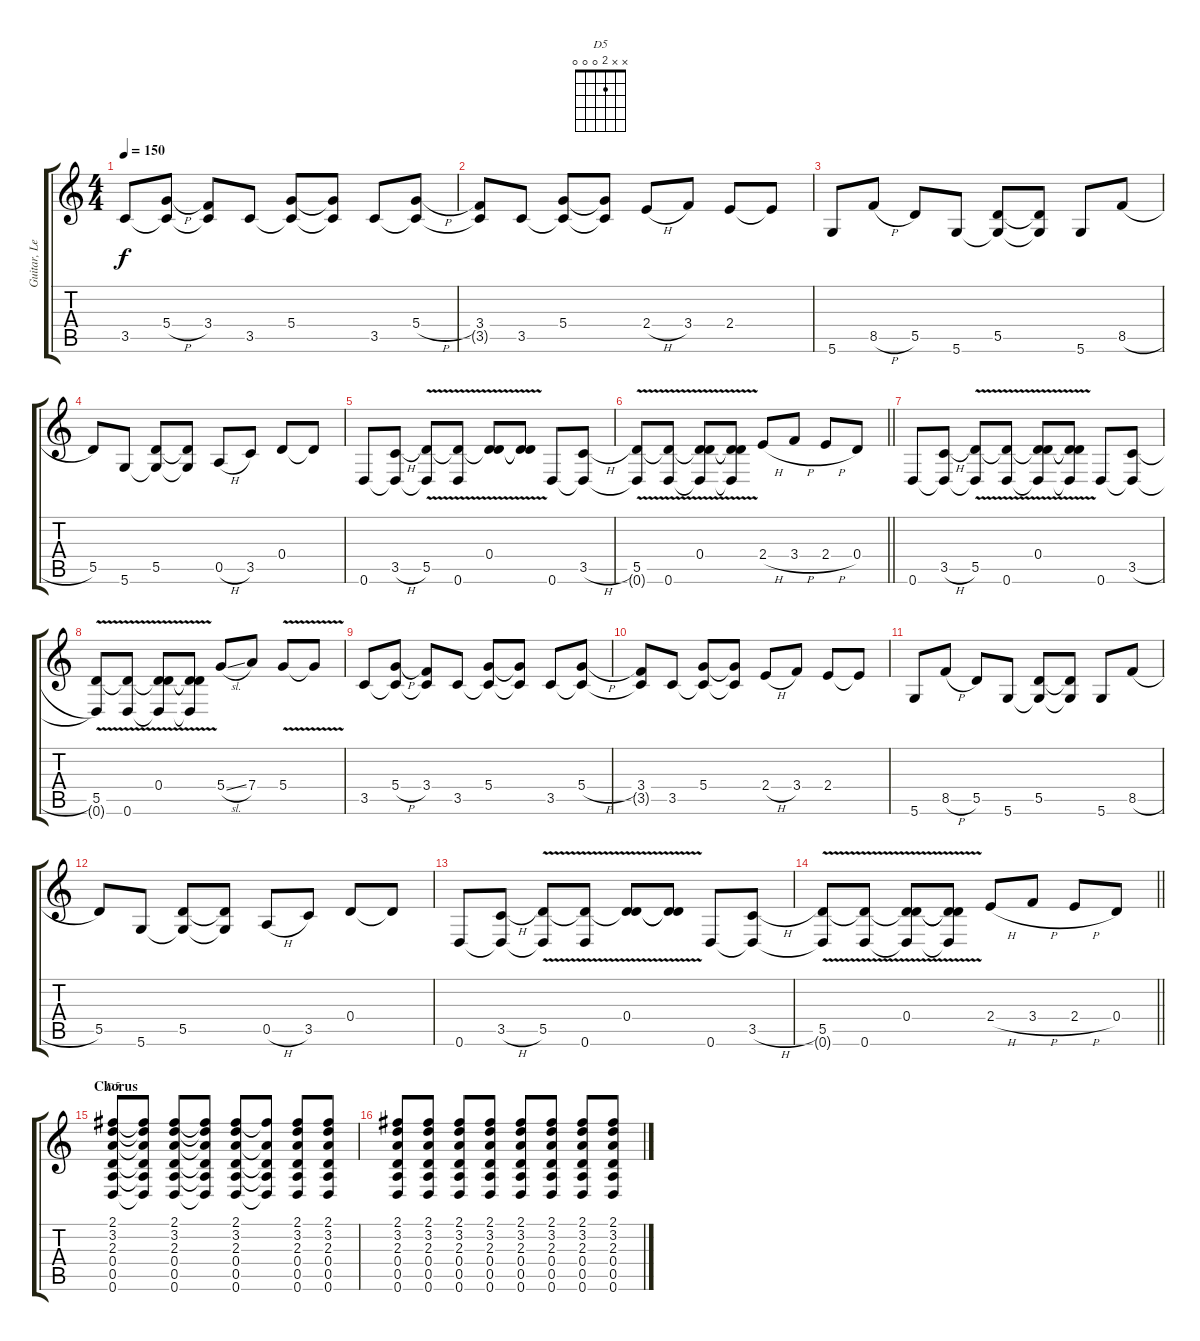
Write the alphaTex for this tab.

\track ("Guitar, Lead" "Guitar, Le") {instrument overdrivenguitar}
\staff {score tabs}
\tuning (E4 B3 G3 D3 A2 D2) {hide}
\chord ("D5" x x 2 0 0 0)
\ts (4 4)
\tempo 150
\clef g2
\ks c
3.5.8{dy f} (5.4{h} 3.5{t}).8 (3.4 3.5{t}).8 3.5.8 (5.4 3.5{t}).8 (5.4{t} 3.5{t}).8 3.5.8 (5.4{h} 3.5{t}).8 |
(3.4 3.5{t}).8 3.5.8 (5.4 3.5{t}).8 (5.4{t} 3.5{t}).8 2.4{h}.8 3.4.8 2.4.8 2.4{t}.8 |
5.6.8 8.5{h}.8 5.5.8 5.6.8 (5.5 5.6{t}).8 (5.5{t} 5.6{t}).8 5.6.8 8.5{h}.8 |
5.5.8 5.6.8 (5.5 5.6{t}).8 (5.5{t} 5.6{t}).8 0.5{h}.8 3.5.8 0.4.8 0.4{t}.8 |
0.6.8 (3.5{h} 0.6{t}).8 (5.5{v} 0.6{t}).8 (5.5{v t} 0.6).8 (0.4 5.5{v t}).8 (0.4{t} 5.5{v t}).8 0.6.8 (3.5{h} 0.6{t}).8 |
\barLineRight lightlight
(5.5{v} 0.6{t}).8 (5.5{v t} 0.6).8 (0.4 5.5{v t} 0.6{t}).8 (0.4{t} 5.5{v t} 0.6{t}).8 2.4{h}.8 3.4{h}.8 2.4{h}.8 0.4.8 |
0.6.8 (3.5{h} 0.6{t}).8 (5.5{v} 0.6{t}).8 (5.5{v t} 0.6).8 (0.4 5.5{v t} 0.6{t}).8 (0.4{t} 5.5{v t} 0.6{t}).8 0.6.8 (3.5{h} 0.6{t}).8 |
(5.5{v} 0.6{t}).8 (5.5{v t} 0.6).8 (0.4 5.5{v t} 0.6{t}).8 (0.4{t} 5.5{v t} 0.6{t}).8 5.4{sl}.8 7.4.8 5.4{v}.8 5.4{v t}.8 |
3.5.8 (5.4{h} 3.5{t}).8 (3.4 3.5{t}).8 3.5.8 (5.4 3.5{t}).8 (5.4{t} 3.5{t}).8 3.5.8 (5.4{h} 3.5{t}).8 |
(3.4 3.5{t}).8 3.5.8 (5.4 3.5{t}).8 (5.4{t} 3.5{t}).8 2.4{h}.8 3.4.8 2.4.8 2.4{t}.8 |
5.6.8 8.5{h}.8 5.5.8 5.6.8 (5.5 5.6{t}).8 (5.5{t} 5.6{t}).8 5.6.8 8.5{h}.8 |
5.5.8 5.6.8 (5.5 5.6{t}).8 (5.5{t} 5.6{t}).8 0.5{h}.8 3.5.8 0.4.8 0.4{t}.8 |
0.6.8 (3.5{h} 0.6{t}).8 (5.5{v} 0.6{t}).8 (5.5{v t} 0.6).8 (0.4 5.5{v t}).8 (0.4{t} 5.5{v t}).8 0.6.8 (3.5{h} 0.6{t}).8 |
\barLineRight lightlight
(5.5{v} 0.6{t}).8 (5.5{v t} 0.6).8 (0.4 5.5{v t} 0.6{t}).8 (0.4{t} 5.5{v t} 0.6{t}).8 2.4{h}.8 3.4{h}.8 2.4{h}.8 0.4.8 |
\section ("" "Chorus")
(2.1 3.2 2.3 0.4 0.5 0.6).8{ch "D5"} (2.1{t} 3.2{t} 2.3{t} 0.4{t} 0.5{t} 0.6{t}).8 (2.1 3.2 2.3 0.4 0.5 0.6).8 (2.1{t} 3.2{t} 2.3{t} 0.4{t} 0.5{t} 0.6{t}).8 (2.1 3.2 2.3 0.4 0.5 0.6).8 (2.1{t} 2.3{t} 0.4{t} 0.5{t} 0.6{t}).8 (2.1 3.2 2.3 0.4 0.5 0.6).8 (2.1 3.2 2.3 0.4 0.5 0.6).8 |
(2.1 3.2 2.3 0.4 0.5 0.6).8 (2.1 3.2 2.3 0.4 0.5 0.6).8 (2.1 3.2 2.3 0.4 0.5 0.6).8 (2.1 3.2 2.3 0.4 0.5 0.6).8 (2.1 3.2 2.3 0.4 0.5 0.6).8 (2.1 3.2 2.3 0.4 0.5 0.6).8 (2.1 3.2 2.3 0.4 0.5 0.6).8 (2.1 3.2 2.3 0.4 0.5 0.6).8
